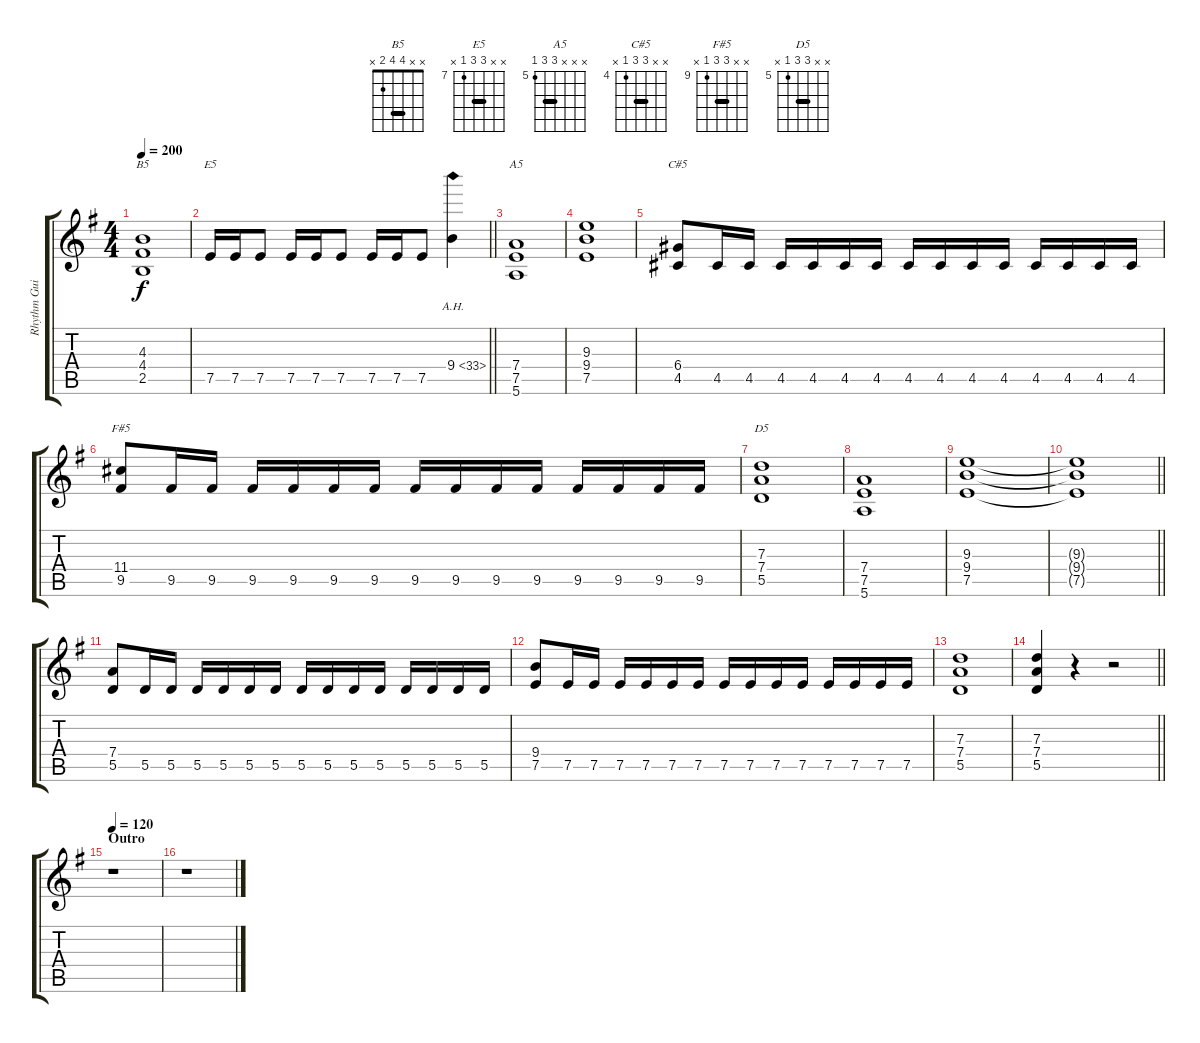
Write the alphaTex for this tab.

\track ("Rhythm Guitar B" "Rhythm Gui") {instrument distortionguitar}
\staff {score tabs}
\tuning (E4 B3 G3 D3 A2 E2) {hide}
\chord ("B5" x x 4 4 2 x) {barre 4}
\chord ("E5" x x 9 9 7 x) {firstfret 7 barre 9}
\chord ("A5" x x x 7 7 5) {firstfret 5 barre 7}
\chord ("C#5" x x 6 6 4 x) {firstfret 4 barre 6}
\chord ("F#5" x x 11 11 9 x) {firstfret 9 barre 11}
\chord ("D5" x x 7 7 5 x) {firstfret 5 barre 7}
\ts (4 4)
\tempo 200
\clef g2
\ks g
(4.3 4.4 2.5).1{ch "B5" dy f} |
\barLineRight lightlight
7.5.16{ch "E5"} 7.5.16 7.5.8 7.5.16 7.5.16 7.5.8 7.5.16 7.5.16 7.5.8 9.4{ah 24}.4 |
\section ("" "")
(7.4 7.5 5.6).1{ch "A5"} |
(9.3 9.4 7.5).1 |
(6.4 4.5).8{ch "C#5"} 4.5.16 4.5.16 4.5.16 4.5.16 4.5.16 4.5.16 4.5.16 4.5.16 4.5.16 4.5.16 4.5.16 4.5.16 4.5.16 4.5.16 |
(11.4 9.5).8{ch "F#5"} 9.5.16 9.5.16 9.5.16 9.5.16 9.5.16 9.5.16 9.5.16 9.5.16 9.5.16 9.5.16 9.5.16 9.5.16 9.5.16 9.5.16 |
(7.3 7.4 5.5).1{ch "D5"} |
(7.4 7.5 5.6).1 |
(9.3 9.4 7.5).1 |
\barLineRight lightlight
(9.3{t} 9.4{t} 7.5{t}).1 |
\section ("" "")
(7.4 5.5).8 5.5.16 5.5.16 5.5.16 5.5.16 5.5.16 5.5.16 5.5.16 5.5.16 5.5.16 5.5.16 5.5.16 5.5.16 5.5.16 5.5.16 |
(9.4 7.5).8 7.5.16 7.5.16 7.5.16 7.5.16 7.5.16 7.5.16 7.5.16 7.5.16 7.5.16 7.5.16 7.5.16 7.5.16 7.5.16 7.5.16 |
(7.3 7.4 5.5).1 |
\barLineRight lightlight
(7.3 7.4 5.5).4 r.4 r.2 |
\section ("" "Outro")
\tempo 120
r.1 |
r.1
